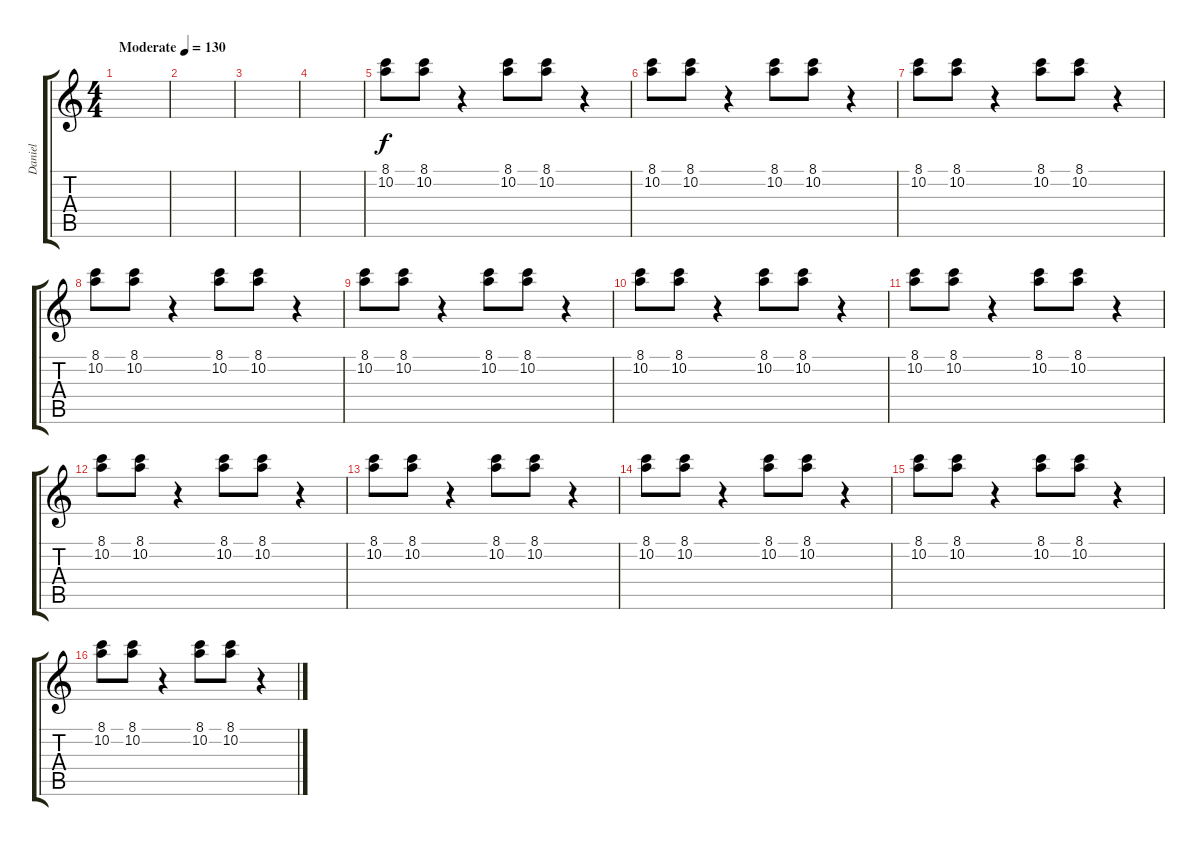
\track ("Daniel" "Daniel") {instrument distortionguitar}
\staff {score tabs}
\tuning (E4 B3 G3 D3 A2 E2) {hide}
\ts (4 4)
\tempo (130 "Moderate")
\clef g2
\ks c
|
|
|
|
(8.1 10.2).8 (8.1 10.2).8 r.4 (8.1 10.2).8 (8.1 10.2).8 r.4 |
(8.1 10.2).8 (8.1 10.2).8 r.4 (8.1 10.2).8 (8.1 10.2).8 r.4 |
(8.1 10.2).8 (8.1 10.2).8 r.4 (8.1 10.2).8 (8.1 10.2).8 r.4 |
(8.1 10.2).8 (8.1 10.2).8 r.4 (8.1 10.2).8 (8.1 10.2).8 r.4 |
(8.1 10.2).8 (8.1 10.2).8 r.4 (8.1 10.2).8 (8.1 10.2).8 r.4 |
(8.1 10.2).8 (8.1 10.2).8 r.4 (8.1 10.2).8 (8.1 10.2).8 r.4 |
(8.1 10.2).8 (8.1 10.2).8 r.4 (8.1 10.2).8 (8.1 10.2).8 r.4 |
(8.1 10.2).8 (8.1 10.2).8 r.4 (8.1 10.2).8 (8.1 10.2).8 r.4 |
(8.1 10.2).8 (8.1 10.2).8 r.4 (8.1 10.2).8 (8.1 10.2).8 r.4 |
(8.1 10.2).8 (8.1 10.2).8 r.4 (8.1 10.2).8 (8.1 10.2).8 r.4 |
(8.1 10.2).8 (8.1 10.2).8 r.4 (8.1 10.2).8 (8.1 10.2).8 r.4 |
(8.1 10.2).8 (8.1 10.2).8 r.4 (8.1 10.2).8 (8.1 10.2).8 r.4
